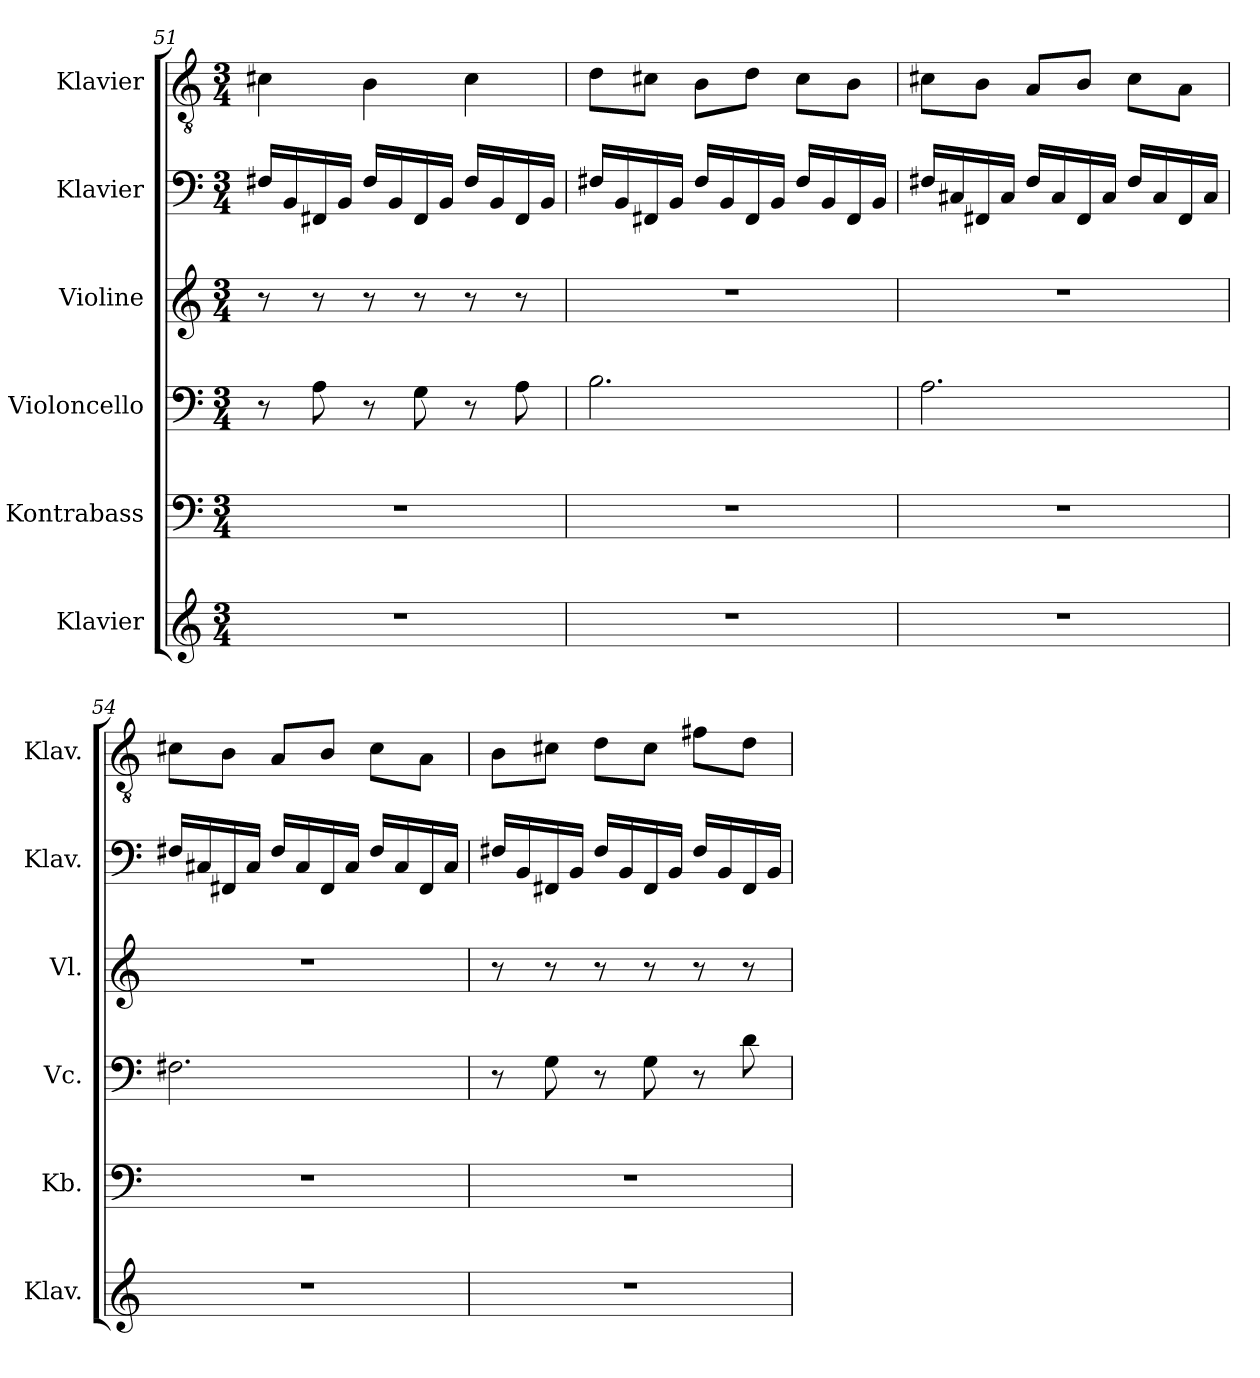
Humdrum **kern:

**kern	**kern	**kern	**kern	**kern	**kern
*part6	*part5	*part4	*part3	*part2	*part1
*staff6	*staff5	*staff4	*staff3	*staff2	*staff1
*I"Klavier	*I"Kontrabass	*I"Violoncello	*I"Violine	*I"Klavier	*I"Klavier
*I'Klav.	*I'Kb.	*I'Vc.	*I'Vl.	*I'Klav.	*I'Klav.
!!LO:PB:g=z
*clefG2	*clefF4	*clefF4	*clefG2	*clefF4	*clefGv2
*	*ITrd7c12	*	*	*	*
*k[]	*k[]	*k[]	*k[]	*k[]	*k[]
*M3/4	*M3/4	*M3/4	*M3/4	*M3/4	*M3/4
=51	=51	=51	=51	=51	=51
2.r	2.r	8r	8r	16F#X/LL	4c#X\
.	.	.	.	16BB/	.
.	.	8A\	8r	16FF#X/	.
.	.	.	.	16BB/JJ	.
.	.	8r	8r	16F#/LL	4B\
.	.	.	.	16BB/	.
.	.	8G\	8r	16FF#/	.
.	.	.	.	16BB/JJ	.
.	.	8r	8r	16F#/LL	4c#\
.	.	.	.	16BB/	.
.	.	8A\	8r	16FF#/	.
.	.	.	.	16BB/JJ	.
=52	=52	=52	=52	=52	=52
2.r	2.r	2.B\	2.r	16F#X/LL	8d\L
.	.	.	.	16BB/	.
.	.	.	.	16FF#X/	8c#X\J
.	.	.	.	16BB/JJ	.
.	.	.	.	16F#/LL	8B\L
.	.	.	.	16BB/	.
.	.	.	.	16FF#/	8d\J
.	.	.	.	16BB/JJ	.
.	.	.	.	16F#/LL	8c#\L
.	.	.	.	16BB/	.
.	.	.	.	16FF#/	8B\J
.	.	.	.	16BB/JJ	.
=53	=53	=53	=53	=53	=53
2.r	2.r	2.A\	2.r	16F#X/LL	8c#X\L
.	.	.	.	16C#X/	.
.	.	.	.	16FF#X/	8B\J
.	.	.	.	16C#/JJ	.
.	.	.	.	16F#/LL	8A/L
.	.	.	.	16C#/	.
.	.	.	.	16FF#/	8B/J
.	.	.	.	16C#/JJ	.
.	.	.	.	16F#/LL	8c#\L
.	.	.	.	16C#/	.
.	.	.	.	16FF#/	8A\J
.	.	.	.	16C#/JJ	.
!!LO:LB:g=z
=54	=54	=54	=54	=54	=54
2.r	2.r	2.F#X\	2.r	16F#X/LL	8c#X\L
.	.	.	.	16C#X/	.
.	.	.	.	16FF#X/	8B\J
.	.	.	.	16C#/JJ	.
.	.	.	.	16F#/LL	8A/L
.	.	.	.	16C#/	.
.	.	.	.	16FF#/	8B/J
.	.	.	.	16C#/JJ	.
.	.	.	.	16F#/LL	8c#\L
.	.	.	.	16C#/	.
.	.	.	.	16FF#/	8A\J
.	.	.	.	16C#/JJ	.
=55	=55	=55	=55	=55	=55
2.r	2.r	8r	8r	16F#X/LL	8B\L
.	.	.	.	16BB/	.
.	.	8G\	8r	16FF#X/	8c#X\J
.	.	.	.	16BB/JJ	.
.	.	8r	8r	16F#/LL	8d\L
.	.	.	.	16BB/	.
.	.	8G\	8r	16FF#/	8c#\J
.	.	.	.	16BB/JJ	.
.	.	8r	8r	16F#/LL	8f#X\L
.	.	.	.	16BB/	.
.	.	8d\	8r	16FF#/	8d\J
.	.	.	.	16BB/JJ	.
=	=	=	=	=	=
*-	*-	*-	*-	*-	*-
